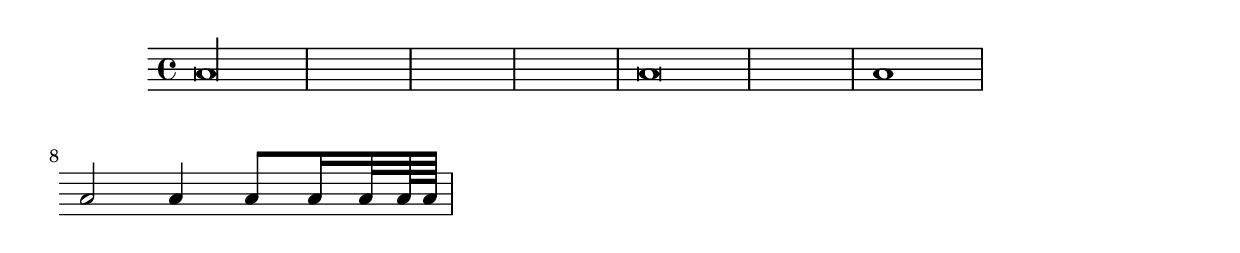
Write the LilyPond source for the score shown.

\header {
  texidoc="Beams are place automatically; the last measure should have a single 
beam."
}

\version "2.10.0"

\layout  {
  ragged-right = ##t 
  \context {
    \Staff
    \remove "Clef_engraver"
  }
}


\relative c'' {
  a\longa a\breve  
  a1 a2 a4 a8 a16 a32 a64 a64 
}
